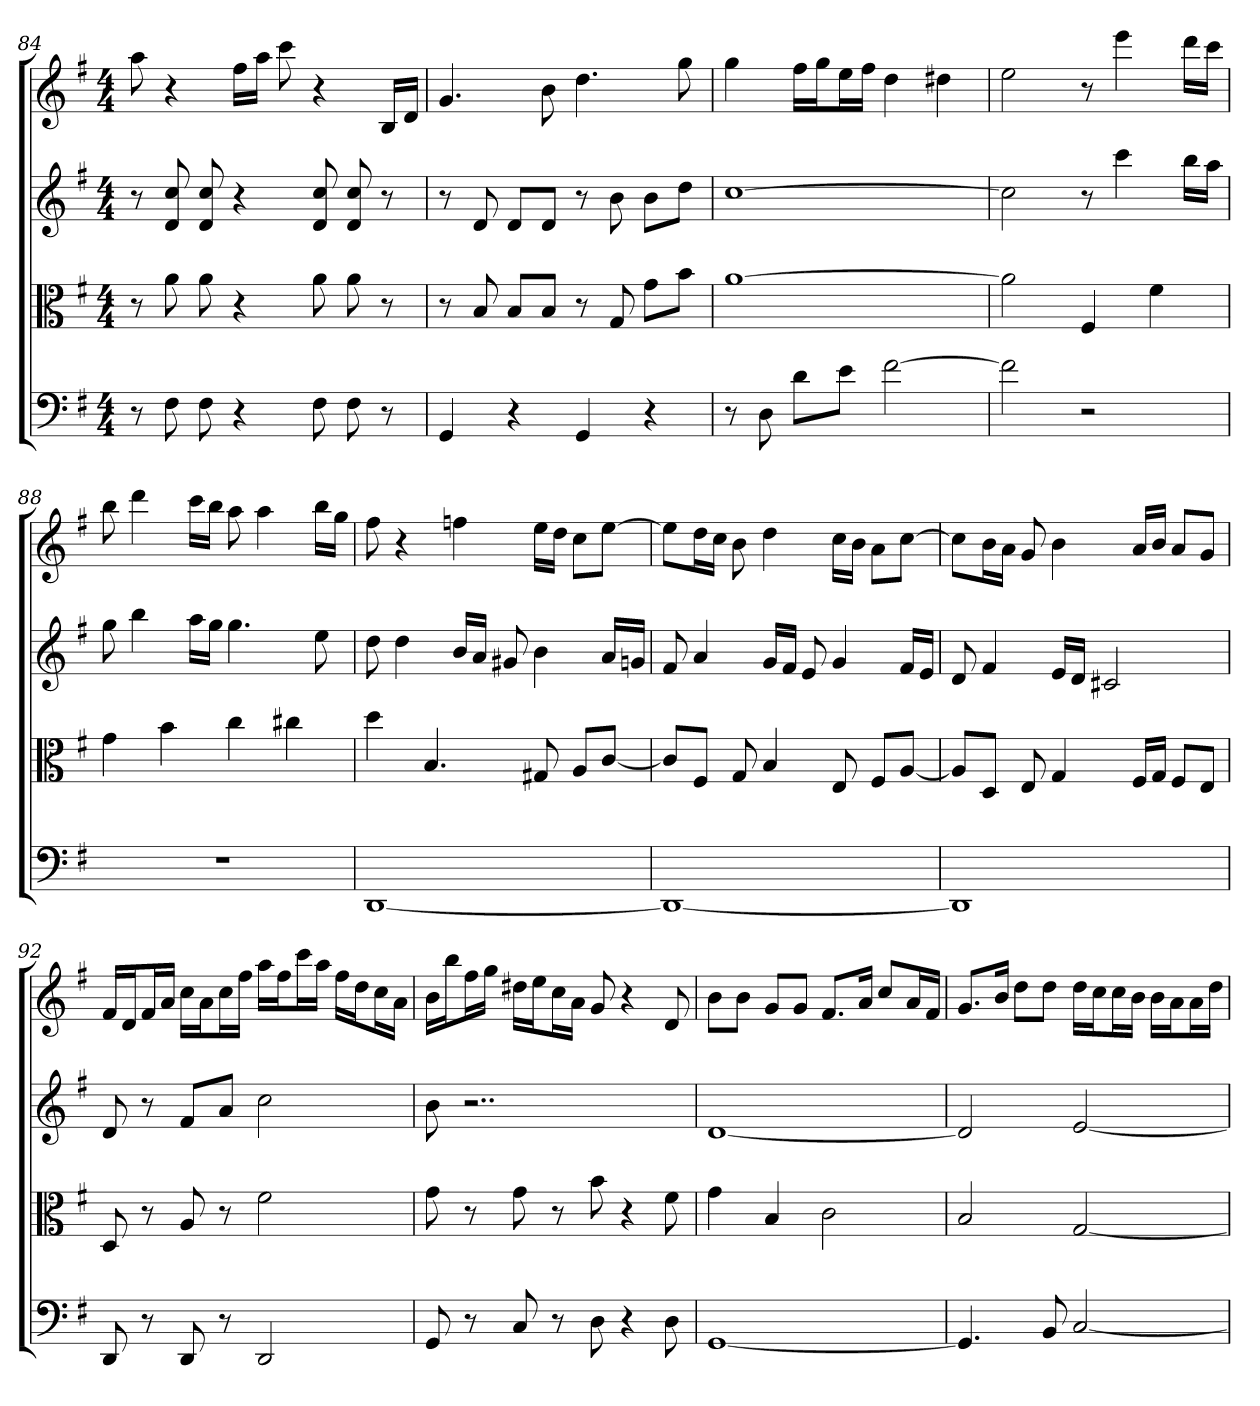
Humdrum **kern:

**kern	**kern	**kern	**kern
*part4	*part3	*part2	*part1
*staff4	*staff3	*staff2	*staff1
*clefF4	*clefC3	*	*
*k[f#]	*k[f#]	*k[f#]	*k[f#]
*G:	*G:	*G:	*G:
*M4/4	*M4/4	*M4/4	*M4/4
=84	=84	=84	=84
8r	8r	8r	8aa
8F#	8a	8d 8cc	4r
8F#	8a	8d 8cc	.
4r	4r	4r	16ff#LL
.	.	.	16aaJJ
.	.	.	8ccc
8F#	8a	8d 8cc	4r
8F#	8a	8d 8cc	.
8r	8r	8r	16BLL
.	.	.	16dJJ
=85	=85	=85	=85
4GG	8r	8r	4.g
.	8B	8d	.
4r	8B/L	8dL	.
.	8B/J	8dJ	8b
4GG	8r	8r	4.dd
.	8G	8b	.
4r	8g\L	8bL	.
.	8b\J	8ddJ	8gg
=86	=86	=86	=86
8r	[1a	[1cc	4gg
8D	.	.	.
8d\L	.	.	16ff#LL
.	.	.	16ggJ
8e\J	.	.	16eeL
.	.	.	16ff#JJ
[2f#	.	.	4dd
.	.	.	4dd#X
=87	=87	=87	=87
2f#]	2a]	2cc]	2ee
2r	4F#	8r	8r
.	.	4ccc	4eee
.	4f#	.	.
.	.	16bbLL	16dddLL
.	.	16aaJJ	16cccJJ
=88	=88	=88	=88
1r	4g	8gg	8bb
.	.	4bb	4ddd
.	4b	.	.
.	.	16aaLL	16cccLL
.	.	16ggJJ	16bbJJ
.	4cc	4.gg	8aa
.	.	.	4aa
.	4cc#X	.	.
.	.	8ee	16bbLL
.	.	.	16ggJJ
=89	=89	=89	=89
[1DD	4dd	8dd	8ff#
.	.	4dd	4r
.	4.B	.	.
.	.	16bLL	4ffn
.	.	16aJJ	.
.	.	8g#X	.
.	8G#X	4b	16eeLL
.	.	.	16ddJJ
.	8A/L	.	8ccL
.	[8c/J	16aLL	[8eeJ
.	.	16gnJJ	.
=90	=90	=90	=90
1DD_	8c/L]	8f#	8eeL]
.	8F#/J	4a	16ddL
.	.	.	16ccJJ
.	8G	.	8b
.	4B	16gLL	4dd
.	.	16f#JJ	.
.	.	8e	.
.	8E	4g	16ccLL
.	.	.	16bJJ
.	8F#/L	.	8aL
.	[8A/J	16f#LL	[8ccJ
.	.	16eJJ	.
=91	=91	=91	=91
1DD]	8A/L]	8d	8ccL]
.	8D/J	4f#	16bL
.	.	.	16aJJ
.	8E	.	8g
.	4G	16eLL	4b
.	.	16dJJ	.
.	.	2c#X	.
.	16F#/LL	.	16aLL
.	16G/JJ	.	16bJJ
.	8F#/L	.	8aL
.	8E/J	.	8gJ
=92	=92	=92	=92
8DD	8D	8d	16f#LL
.	.	.	16dJ
8r	8r	8r	16f#L
.	.	.	16aJJ
8DD	8A	8f#L	16ccLL
.	.	.	16aJ
8r	8r	8aJ	16ccL
.	.	.	16ff#JJ
2DD	2f#	2cc	16aaLL
.	.	.	16ff#J
.	.	.	16cccL
.	.	.	16aaJJ
.	.	.	16ff#LL
.	.	.	16ddJ
.	.	.	16ccL
.	.	.	16aJJ
=93	=93	=93	=93
8GG	8g	8b	16bLL
.	.	.	16bbJ
8r	8r	2..r	16ff#L
.	.	.	16ggJJ
8C	8g	.	16dd#XLL
.	.	.	16eeJ
8r	8r	.	16ccL
.	.	.	16aJJ
8D	8b	.	8g
4r	4r	.	4r
8D	8f#	.	8d
=94	=94	=94	=94
[1GG	4g	[1d	8bL
.	.	.	8bJ
.	4B	.	8gL
.	.	.	8gJ
.	2c	.	8.f#L
.	.	.	16aJk
.	.	.	8ccL
.	.	.	16aL
.	.	.	16f#JJ
=95	=95	=95	=95
4.GG]	2B	2d]	8.gL
.	.	.	16bJk
.	.	.	8ddL
8BB	.	.	8ddJ
[2C	[2G	[2e	16ddLL
.	.	.	16ccJ
.	.	.	16ccL
.	.	.	16bJJ
.	.	.	16bLL
.	.	.	16aJ
.	.	.	16aL
.	.	.	16ddJJ
=	=	=	=
*-	*-	*-	*-
